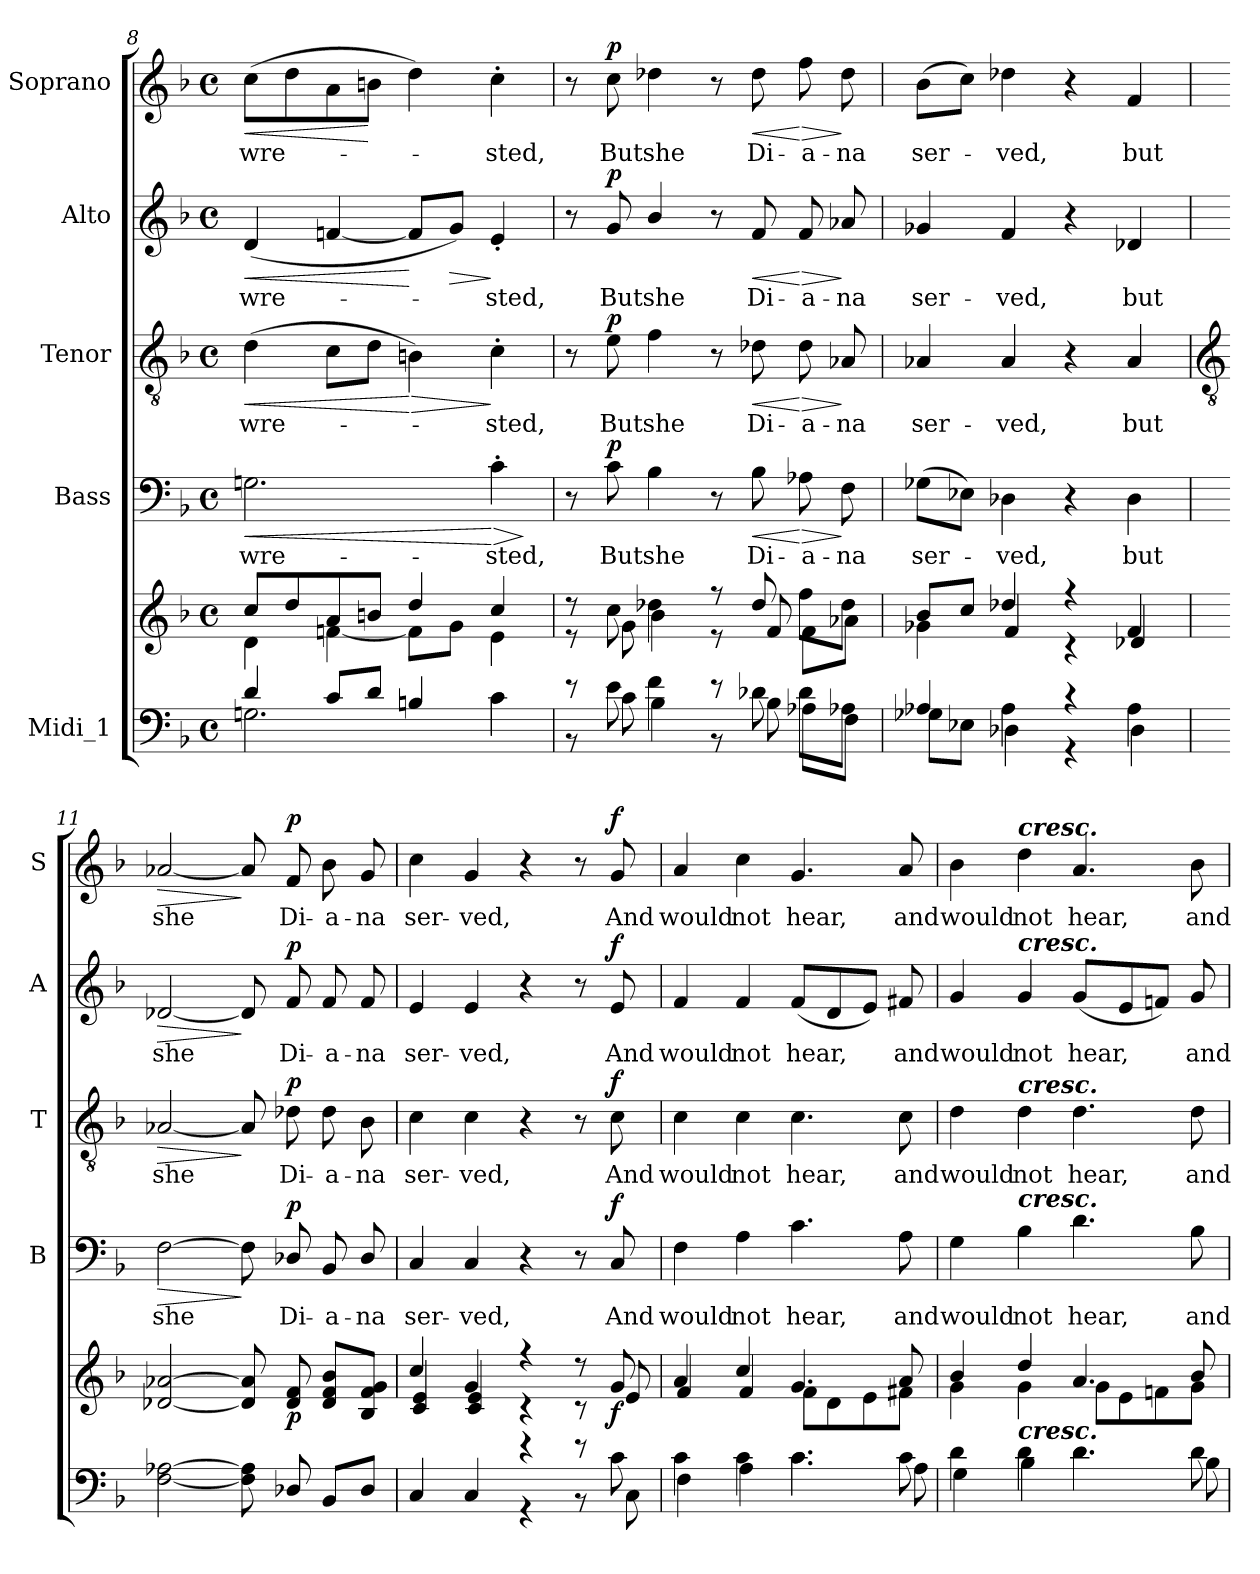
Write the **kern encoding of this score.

**kern	**kern	**dynam	**kern	**text	**dynam	**kern	**text	**dynam	**kern	**text	**dynam	**kern	**text	**dynam
*part5	*part5	*part5	*part4	*part4	*part4	*part3	*part3	*part3	*part2	*part2	*part2	*part1	*part1	*part1
*staff6	*staff5	*staff5/6	*staff4	*staff4	*staff4	*staff3	*staff3	*staff3	*staff2	*staff2	*staff2	*staff1	*staff1	*staff1
*I"Midi_1	*	*	*I"Bass	*	*	*I"Tenor	*	*	*I"Alto	*	*	*I"Soprano	*	*
*	*	*	*I'B	*	*	*I'T	*	*	*I'A	*	*	*I'S	*	*
*clefF4	*clefG2	*	*clefF4	*	*	*clefGv2	*	*	*clefG2	*	*	*clefG2	*	*
*k[b-]	*k[b-]	*	*k[b-]	*	*	*k[b-]	*	*	*k[b-]	*	*	*k[b-]	*	*
*F:	*F:	*	*F:	*	*	*F:	*	*	*F:	*	*	*F:	*	*
*M4/4	*M4/4	*	*M4/4	*	*	*M4/4	*	*	*M4/4	*	*	*M4/4	*	*
*met(c)	*met(c)	*	*met(c)	*	*	*met(c)	*	*	*met(c)	*	*	*met(c)	*	*
=8	=8	=8	=8	=8	=8	=8	=8	=8	=8	=8	=8	=8	=8	=8
*^	*^	*	*	*	*	*	*	*	*	*	*	*	*	*
!	!	!	!	!	!	!LO:LY:b	!LO:HP:b	!	!LO:LY:b	!LO:HP:b	!	!LO:LY:b	!LO:HP:b	!	!LO:LY:b	!LO:HP:b
4d/	2.Gn\	8cc/L	4d\	.	2.Gn	wre-	<	(>4d	wre-	<	(<4d	wre-	<	(>8ccL	wre-	<
.	.	8dd/	.	.	.	.	.	.	.	.	.	.	.	8dd	.	.
8c/L	.	8a/	[4fn\	.	.	.	.	8cL	.	.	[4fn	.	.	8a	.	.
8d/J	.	8bn/J	.	.	.	.	.	8dJ	.	.	.	.	.	8bnJ	.	[
!	!	!	!	!	!	!	!	!	!	!LO:HP:n=1:b	!	!	!	!	!	!
4Bn/	.	4dd/	8f\L]	.	.	.	.	4Bn)	.	[ >	8fL]	.	[	4dd)	.	.
!	!	!	!	!	!	!	!	!	!	!	!	!	!LO:HP:b	!	!	!
.	.	.	8g\J	.	.	.	.	.	.	.	8gJ)	.	>	.	.	.
!	!	!	!	!	!	!LO:LY:b	!LO:HP:n=1:b	!	!LO:LY:b	!	!	!LO:LY:b	!	!	!LO:LY:b	!
4c\	4c\	4cc/	4e\	.	4c'	-sted,	[ >	4c'	sted,	]	4e'	sted,	]	4cc'	sted,	.
*v	*v	*	*	*	*	*	*	*	*	*	*	*	*	*	*	*
*	*v	*v	*	*	*	*	*	*	*	*	*	*	*	*	*
.	.	.	.	.	]	.	.	.	.	.	.	.	.	.
=9	=9	=9	=9	=9	=9	=9	=9	=9	=9	=9	=9	=9	=9	=9
*^	*^	*	*	*	*	*	*	*	*	*	*	*	*	*
8r	8r	8r	8r	.	8r	.	.	8r	.	.	8r	.	.	8r	.	.
!	!	!	!	!	!	!LO:LY:b	!LO:DY:b	!	!LO:LY:b	!LO:DY:b	!	!LO:LY:b	!LO:DY:b	!	!LO:LY:b	!LO:DY:b
8e\	8c\	8cc\	8g\	.	8c	But	p	8e	But	p	8g	But	p	8cc	But	p
!	!	!	!	!	!	!LO:LY:b	!	!	!LO:LY:b	!	!	!LO:LY:b	!	!	!LO:LY:b	!
4f\	4B-\	4dd-X\	4b-\	.	4B-	she	.	4f	she	.	4b-/	she	.	4dd-X	she	.
8r	8r	8r	8r	.	8r	.	.	8r	.	.	8r	.	.	8r	.	.
!	!	!	!	!	!	!LO:LY:b	!LO:HP:b	!	!LO:LY:b	!LO:HP:b	!	!LO:LY:b	!LO:HP:b	!	!LO:LY:b	!LO:HP:b
8d-X\	8B-\	8dd-/	8f/	.	8B-	Di-	<	8d-X	Di-	<	8f	Di-	<	8dd-	Di-	<
!	!	!	!	!	!	!LO:LY:b	!LO:HP:n=1:b	!	!LO:LY:b	!LO:HP:n=1:b	!	!LO:LY:b	!LO:HP:n=1:b	!	!LO:LY:b	!LO:HP:n=1:b
8d-\L	8A-XL	8ff\L	8f\L	.	8A-X	-a-	[ >	8d-	-a-	[ >	8f	-a-	[ >	8ff	-a-	[ >
!	!	!	!	!	!	!LO:LY:b	!	!	!LO:LY:b	!	!	!LO:LY:b	!	!	!LO:LY:b	!
8A-X\J	8FJ	8dd-\J	8a-X\J	.	8F	-na	]	8A-X	-na	]	8a-X	-na	]	8dd-	-na	]
=10	=10	=10	=10	=10	=10	=10	=10	=10	=10	=10	=10	=10	=10	=10	=10	=10
!	!	!	!	!	!	!LO:LY:b	!	!	!LO:LY:b	!	!	!LO:LY:b	!	!	!LO:LY:b	!
4A-X/	8G-X\L	8b-/L	4g-X\	.	(>8G-XL	ser-	.	4A-X	ser-	.	4g-X	ser-	.	(>8b-L	ser-	.
.	8E-X\J	8cc/J	.	.	8E-XJ)	.	.	.	.	.	.	.	.	8ccJ)	.	.
!	!	!	!	!	!	!LO:LY:b	!	!	!LO:LY:b	!	!	!LO:LY:b	!	!	!LO:LY:b	!
4A-\	4D-X\	4dd-X/	4f/	.	4D-X	ved,	.	4A-	-ved,	.	4f	-ved,	.	4dd-X	ved,	.
4r	4r	4r	4r	.	4r	.	.	4r	.	.	4r	.	.	4r	.	.
!	!	!	!	!	!	!LO:LY:b	!	!	!LO:LY:b	!	!	!LO:LY:b	!	!	!LO:LY:b	!
4A-\	4D-\	4f/	4d-X/	.	4D-	but	.	4A-	but	.	4d-X	but	.	4f	but	.
!!LO:LB:g=z
=11	=11	=11	=11	=11	=11	=11	=11	=11	=11	=11	=11	=11	=11	=11	=11	=11
*	*	*	*	*	*	*	*	*clefGv2	*	*	*	*	*	*	*	*
!	!	!	!	!	!	!LO:LY:b	!LO:HP:b	!	!LO:LY:b	!LO:HP:b	!	!LO:LY:b	!LO:HP:b	!	!LO:LY:b	!LO:HP:b
2ryy	[2F\ [2A-X\	[2d-X/ [2a-X/	2ryy	.	[2F	she	>	[2A-X	she	>	[2d-X	she	>	[2a-X	she	>
8ryy	8F\] 8A-\]	8d-/] 8a-/]	8ryy	.	8F]	.	]	8A-]	.	]	8d-]	.	]	8a-]	.	]
!	!	!	!	!LO:DY:b	!	!LO:LY:b	!LO:DY:b	!	!LO:LY:b	!LO:DY:b	!	!LO:LY:b	!LO:DY:b	!	!LO:LY:b	!LO:DY:b
4.ryy	8D-X/	8d-/ 8f/	4.ryy	p	8D-X/	Di-	p	8d-X	Di-	p	8f	Di-	p	8f	Di-	p
!	!	!	!	!	!	!LO:LY:b	!	!	!LO:LY:b	!	!	!LO:LY:b	!	!	!LO:LY:b	!
.	8BB-/L	8d-/ 8f/ 8b-/L	.	.	8BB-	-a-	.	8d-	-a-	.	8f	-a-	.	8b-	-a-	.
!	!	!	!	!	!	!LO:LY:b	!	!	!LO:LY:b	!	!	!LO:LY:b	!	!	!LO:LY:b	!
.	8D-/J	8B-/ 8f/ 8g/J	.	.	8D-/	-na	.	8B-	-na	.	8f	-na	.	8g	-na	.
=12	=12	=12	=12	=12	=12	=12	=12	=12	=12	=12	=12	=12	=12	=12	=12	=12
!	!	!	!	!	!	!LO:LY:b	!	!	!LO:LY:b	!	!	!LO:LY:b	!	!	!LO:LY:b	!
2ryy	4C/	4cc/	4c/ 4e/	.	4C	ser-	.	4c	ser-	.	4e	ser-	.	4cc	ser-	.
!	!	!	!	!	!	!LO:LY:b	!	!	!LO:LY:b	!	!	!LO:LY:b	!	!	!LO:LY:b	!
.	4C/	4g/	4c/ 4e/	.	4C	-ved,	.	4c	-ved,	.	4e	-ved,	.	4g	-ved,	.
4r	4r	4r	4r	.	4r	.	.	4r	.	.	4r	.	.	4r	.	.
8r	8r	8r	8r	.	8r	.	.	8r	.	.	8r	.	.	8r	.	.
!	!	!	!	!LO:DY:b	!	!LO:LY:b	!LO:DY:b	!	!LO:LY:b	!LO:DY:b	!	!LO:LY:b	!LO:DY:b	!	!LO:LY:b	!LO:DY:b
8c\	8C\	8g/	8e/	f	8C	And	f	8c	And	f	8e	And	f	8g	And	f
=13	=13	=13	=13	=13	=13	=13	=13	=13	=13	=13	=13	=13	=13	=13	=13	=13
!	!	!	!	!	!	!LO:LY:b	!	!	!LO:LY:b	!	!	!LO:LY:b	!	!	!LO:LY:b	!
4c\	4F\	4a/	4f/	.	4F	would	.	4c	would	.	4f	would	.	4a	would	.
!	!	!	!	!	!	!LO:LY:b	!	!	!LO:LY:b	!	!	!LO:LY:b	!	!	!LO:LY:b	!
4c\	4A\	4cc/	4f/	.	4A	not	.	4c	not	.	4f	not	.	4cc	not	.
!	!	!	!	!	!	!LO:LY:b	!	!	!LO:LY:b	!	!	!LO:LY:b	!	!	!LO:LY:b	!
4.c\	4.c\	4.g/	8f\L	.	4.c	hear,	.	4.c	hear,	.	(<8fL	hear,	.	4.g	hear,	.
.	.	.	8d\	.	.	.	.	.	.	.	8d	.	.	.	.	.
.	.	.	8e\	.	.	.	.	.	.	.	8eJ)	.	.	.	.	.
!	!	!	!	!	!	!LO:LY:b	!	!	!LO:LY:b	!	!	!LO:LY:b	!	!	!LO:LY:b	!
8c\	8A\	8a/	8f#X\J	.	8A	and	.	8c	and	.	8f#X	and	.	8a	and	.
=14	=14	=14	=14	=14	=14	=14	=14	=14	=14	=14	=14	=14	=14	=14	=14	=14
!	!	!	!	!	!	!LO:LY:b	!	!	!LO:LY:b	!	!	!LO:LY:b	!	!	!LO:LY:b	!
4d\	4G\	4b-/	4g\	.	4G	would	.	4d	would	.	4g	would	.	4b-	would	.
!	!	!	!	!	!	!	!	!	!	!	!	!	!	!LO:TX:a:Bi:t=cresc.	!	!
!	!	!	!	!	!	!	!	!	!	!	!LO:TX:a:Bi:t=cresc.	!	!	!	!	!
!	!	!	!	!	!	!	!	!LO:TX:a:Bi:t=cresc.	!	!	!	!	!	!	!	!
!	!	!	!	!	!LO:TX:a:Bi:t=cresc.	!	!	!	!	!	!	!	!	!	!	!
!LO:TX:a:Bi:t=cresc.	!	!	!	!	!	!	!	!	!	!	!	!	!	!	!	!
!	!	!	!	!	!	!LO:LY:b	!	!	!LO:LY:b	!	!	!LO:LY:b	!	!	!LO:LY:b	!
4d\	4B-\	4dd/	4g\	.	4B-	not	.	4d	not	.	4g	not	.	4dd	not	.
!	!	!	!	!	!	!LO:LY:b	!	!	!LO:LY:b	!	!	!LO:LY:b	!	!	!LO:LY:b	!
4.d\	4.d\	4.a/	8g\L	.	4.d	hear,	.	4.d	hear,	.	(<8gL	hear,	.	4.a	hear,	.
.	.	.	8e\	.	.	.	.	.	.	.	8e	.	.	.	.	.
.	.	.	8fn\	.	.	.	.	.	.	.	8fnJ)	.	.	.	.	.
!	!	!	!	!	!	!LO:LY:b	!	!	!LO:LY:b	!	!	!LO:LY:b	!	!	!LO:LY:b	!
8d\	8B-\	8b-/	8g\J	.	8B-	and	.	8d	and	.	8g	and	.	8b-	and	.
*v	*v	*	*	*	*	*	*	*	*	*	*	*	*	*	*	*
*	*v	*v	*	*	*	*	*	*	*	*	*	*	*	*	*
=	=	=	=	=	=	=	=	=	=	=	=	=	=	=
*-	*-	*-	*-	*-	*-	*-	*-	*-	*-	*-	*-	*-	*-	*-
